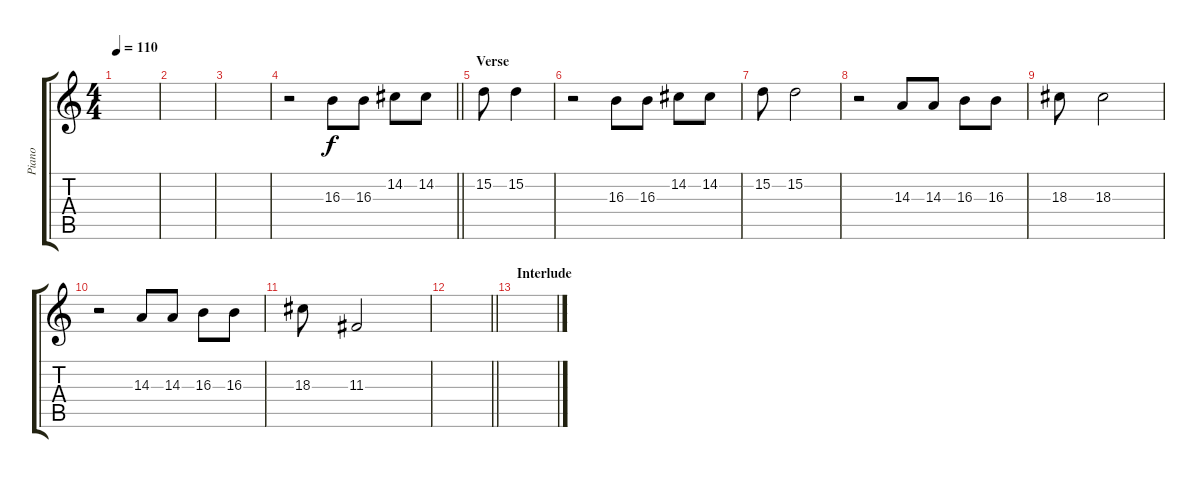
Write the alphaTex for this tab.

\track ("Piano" "Piano") {instrument acousticgrandpiano}
\staff {score tabs}
\tuning (E4 B3 G3 D3 A2 E2) {hide}
\ts (4 4)
\tempo 110
\clef g2
\ks c
|
|
|
\barLineRight lightlight
r.2 16.3.8 16.3.8 14.2.8 14.2.8 |
\section ("" "Verse")
15.2.8 15.2.4 |
r.2 16.3.8 16.3.8 14.2.8 14.2.8 |
15.2.8 15.2.2 |
r.2 14.3.8 14.3.8 16.3.8 16.3.8 |
18.3.8 18.3.2 |
r.2 14.3.8 14.3.8 16.3.8 16.3.8 |
18.3.8 11.3.2 |
\barLineRight lightlight
|
\section ("" "Interlude")
